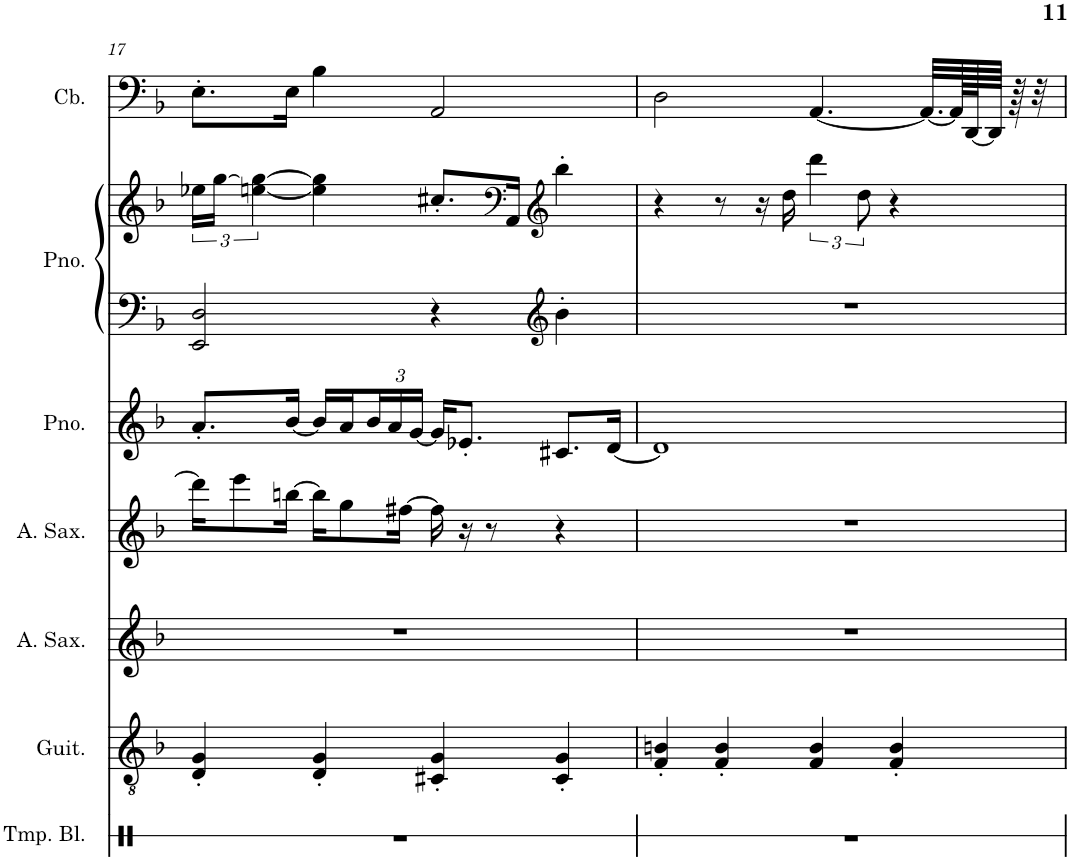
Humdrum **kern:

**kern	**kern	**kern	**kern	**kern	**kern	**kern	**kern
*part7	*part6	*part5	*part4	*part3	*part2	*part2	*part1
*staff8	*staff7	*staff6	*staff5	*staff4	*staff3	*staff2	*staff1
*I"Temple Blocks	*I"Classical Guitar, Guitar / Nylon guitar	*I"Alto Saxophone, 2nd Solo / Alto sax	*I"Alto Saxophone, 1st Solo / Alto sax	*I"Piano, Melody / Acoustic piano 1	*I"Piano, Piano / Acoustic paino 1	*	*I"Contrabass, Bass / Acoustic bass
*I'Tmp. Bl.	*I'Guit.	*I'A. Sax.	*I'A. Sax.	*I'Pno.	*I'Pno.	*	*I'Cb.
!!LO:PB:g=z
*clefX	*clefGv2	*clefG2	*clefG2	*clefG2	*clefF4	*clefF4	*clefF4
*	*	*Trd5c9	*Trd5c9	*	*	*	*Trd7c12
*k[]	*k[b-]	*k[b-]	*k[b-]	*k[b-]	*k[b-]	*k[b-]	*k[b-]
*M4/4	*M4/4	*M4/4	*M4/4	*M4/4	*M4/4	*M4/4	*M4/4
=17	=17	=17	=17	=17	=17	=17	=17
1r	4D/' 4G/'	1r	16ddd\KL]	8.a'/L	2EE/ 2D/	24ee-X\LL	8.E'\L
.	.	.	.	.	.	[24gg\JJ	.
.	.	.	8eee\	.	.	.	.
.	.	.	.	.	.	[6een\ 6gg\_	.
.	.	.	[16bbn\Jk	[16b-/Jk	.	.	16E\Jk
.	4D/' 4G/'	.	16bb\KL]	16b-/LL]	.	4ee\] 4gg\]	4B-\
.	.	.	8gg\	16a/	.	.	.
*	*	*	*	*Xbrackettup	*	*	*
.	.	.	.	24b-/	.	.	.
.	.	.	.	24a/	.	.	.
.	.	.	[16ff#X\Jk	.	.	.	.
.	.	.	.	[24g/JJ	.	.	.
.	4C#X/' 4G/'	.	16ff#\]	16g/KL]	4r	8.cc#X'/L	2AA/
.	.	.	16r	8.e-X'/J	.	.	.
.	.	.	8r	.	.	.	.
*	*	*	*	*	*	*clefF4	*
.	.	.	.	.	.	16AA/Jk	.
*	*	*	*	*	*clefG2	*clefG2	*
.	4C#/' 4G/'	.	4r	8.c#X/L	4b-'\	4bb-'\	.
.	.	.	.	[16d/Jk	.	.	.
=18	=18	=18	=18	=18	=18	=18	=18
1r	4F/' 4Bn/'	1r	1r	1d]	1r	4r	2D\
.	4F/' 4B/'	.	.	.	.	8r	.
.	.	.	.	.	.	16r	.
.	.	.	.	.	.	16dd\	.
.	4F/ 4B/	.	.	.	.	6ddd\	[4.AA/
.	.	.	.	.	.	12dd\	.
.	4F/' 4B/'	.	.	.	.	4r	.
.	.	.	.	.	.	.	32.AA/LLL_
.	.	.	.	.	.	.	128AA/LL]
.	.	.	.	.	.	.	[128DD/J
.	.	.	.	.	.	.	64DD/JJJJ]
.	.	.	.	.	.	.	64r
.	.	.	.	.	.	.	32r
=	=	=	=	=	=	=	=
*-	*-	*-	*-	*-	*-	*-	*-
